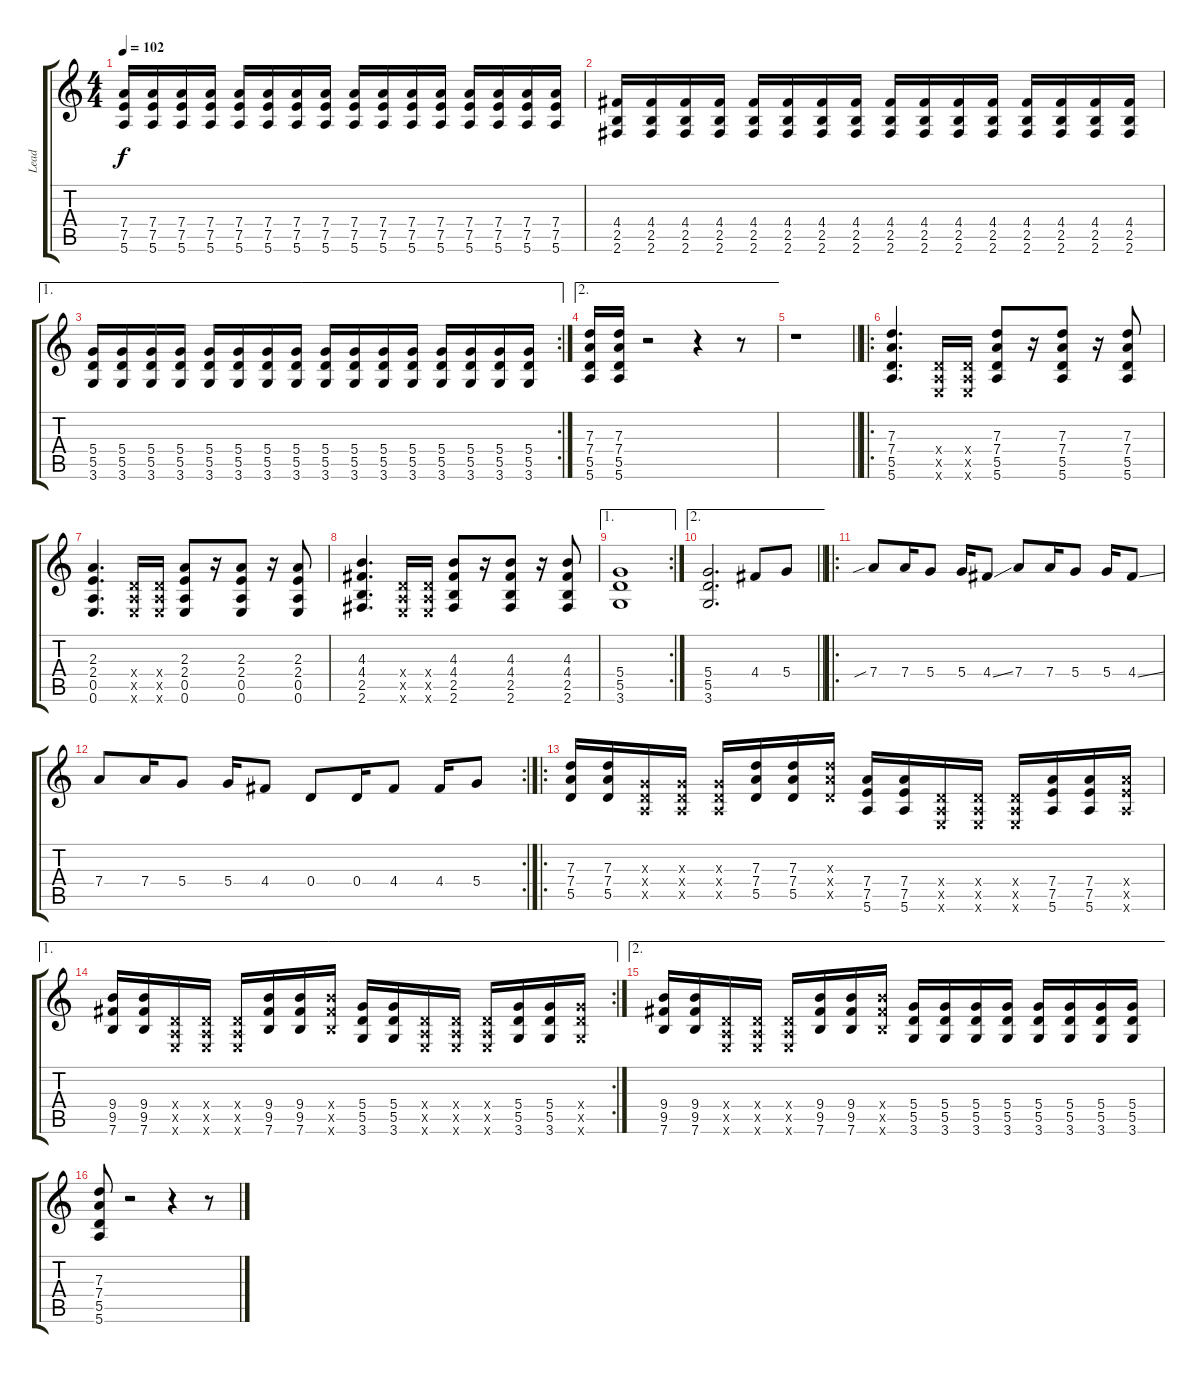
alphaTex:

\track ("Lead" "Lead") {instrument electricguitarclean}
\staff {score tabs}
\tuning (E4 B3 G3 D3 A2 E2) {hide}
\ts (4 4)
\tempo 102
\clef g2
\ks c
(7.4 7.5 5.6).16{dy f} (7.4 7.5 5.6).16 (7.4 7.5 5.6).16 (7.4 7.5 5.6).16 (7.4 7.5 5.6).16 (7.4 7.5 5.6).16 (7.4 7.5 5.6).16 (7.4 7.5 5.6).16 (7.4 7.5 5.6).16 (7.4 7.5 5.6).16 (7.4 7.5 5.6).16 (7.4 7.5 5.6).16 (7.4 7.5 5.6).16 (7.4 7.5 5.6).16 (7.4 7.5 5.6).16 (7.4 7.5 5.6).16 |
(4.4 2.5 2.6).16 (4.4 2.5 2.6).16 (4.4 2.5 2.6).16 (4.4 2.5 2.6).16 (4.4 2.5 2.6).16 (4.4 2.5 2.6).16 (4.4 2.5 2.6).16 (4.4 2.5 2.6).16 (4.4 2.5 2.6).16 (4.4 2.5 2.6).16 (4.4 2.5 2.6).16 (4.4 2.5 2.6).16 (4.4 2.5 2.6).16 (4.4 2.5 2.6).16 (4.4 2.5 2.6).16 (4.4 2.5 2.6).16 |
\ae 1
\rc 2
(5.4 5.5 3.6).16 (5.4 5.5 3.6).16 (5.4 5.5 3.6).16 (5.4 5.5 3.6).16 (5.4 5.5 3.6).16 (5.4 5.5 3.6).16 (5.4 5.5 3.6).16 (5.4 5.5 3.6).16 (5.4 5.5 3.6).16 (5.4 5.5 3.6).16 (5.4 5.5 3.6).16 (5.4 5.5 3.6).16 (5.4 5.5 3.6).16 (5.4 5.5 3.6).16 (5.4 5.5 3.6).16 (5.4 5.5 3.6).16 |
\ae 2
(7.3 7.4 5.5 5.6).16 (7.3 7.4 5.5 5.6).16 r.2 r.4 r.8 |
\barLineRight lightlight
r.1 |
\ro
(7.3 7.4 5.5 5.6).4{d} (0.4{x} 0.5{x} 0.6{x}).16 (0.4{x} 0.5{x} 0.6{x}).16 (7.3 7.4 5.5 5.6).8 r.16 (7.3 7.4 5.5 5.6).8 r.16 (7.3 7.4 5.5 5.6).8 |
(2.3 2.4 0.5 0.6).4{d} (0.4{x} 0.5{x} 0.6{x}).16 (0.4{x} 0.5{x} 0.6{x}).16 (2.3 2.4 0.5 0.6).8 r.16 (2.3 2.4 0.5 0.6).8 r.16 (2.3 2.4 0.5 0.6).8 |
(4.3 4.4 2.5 2.6).4{d} (0.4{x} 0.5{x} 0.6{x}).16 (0.4{x} 0.5{x} 0.6{x}).16 (4.3 4.4 2.5 2.6).8 r.16 (4.3 4.4 2.5 2.6).8 r.16 (4.3 4.4 2.5 2.6).8 |
\ae 1
\rc 2
(5.4 5.5 3.6).1 |
\ae 2
\barLineRight lightlight
(5.4 5.5 3.6).2{d} 4.4.8 5.4.8 |
\ro
7.4{sib}.8 7.4.16 5.4.8 5.4.16 4.4{ss}.8 7.4.8 7.4.16 5.4.8 5.4.16 4.4{ss}.8 |
\rc 2
7.4.8 7.4.16 5.4.8 5.4.16 4.4.8 0.4.8 0.4.16 4.4.8 4.4.16 5.4.8 |
\ro
(7.3 7.4 5.5).16 (7.3 7.4 5.5).16 (0.3{x} 0.4{x} 0.5{x}).16 (0.3{x} 0.4{x} 0.5{x}).16 (0.3{x} 0.4{x} 0.5{x}).16 (7.3 7.4 5.5).16 (7.3 7.4 5.5).16 (7.3{x} 7.4{x} 5.5{x}).16 (7.4 7.5 5.6).16 (7.4 7.5 5.6).16 (0.4{x} 0.5{x} 0.6{x}).16 (0.4{x} 0.5{x} 0.6{x}).16 (0.4{x} 0.5{x} 0.6{x}).16 (7.4 7.5 5.6).16 (7.4 7.5 5.6).16 (7.4{x} 7.5{x} 5.6{x}).16 |
\ae 1
\rc 2
(9.4 9.5 7.6).16 (9.4 9.5 7.6).16 (0.4{x} 0.5{x} 0.6{x}).16 (0.4{x} 0.5{x} 0.6{x}).16 (0.4{x} 0.5{x} 0.6{x}).16 (9.4 9.5 7.6).16 (9.4 9.5 7.6).16 (9.4{x} 9.5{x} 7.6{x}).16 (5.4 5.5 3.6).16 (5.4 5.5 3.6).16 (0.4{x} 0.5{x} 0.6{x}).16 (0.4{x} 0.5{x} 0.6{x}).16 (0.4{x} 0.5{x} 0.6{x}).16 (5.4 5.5 3.6).16 (5.4 5.5 3.6).16 (5.4{x} 5.5{x} 3.6{x}).16 |
\ae 2
(9.4 9.5 7.6).16 (9.4 9.5 7.6).16 (0.4{x} 0.5{x} 0.6{x}).16 (0.4{x} 0.5{x} 0.6{x}).16 (0.4{x} 0.5{x} 0.6{x}).16 (9.4 9.5 7.6).16 (9.4 9.5 7.6).16 (9.4{x} 9.5{x} 7.6{x}).16 (5.4 5.5 3.6).16 (5.4 5.5 3.6).16 (5.4 5.5 3.6).16 (5.4 5.5 3.6).16 (5.4 5.5 3.6).16 (5.4 5.5 3.6).16 (5.4 5.5 3.6).16 (5.4 5.5 3.6).16 |
(7.3 7.4 5.5 5.6).8 r.2 r.4 r.8
